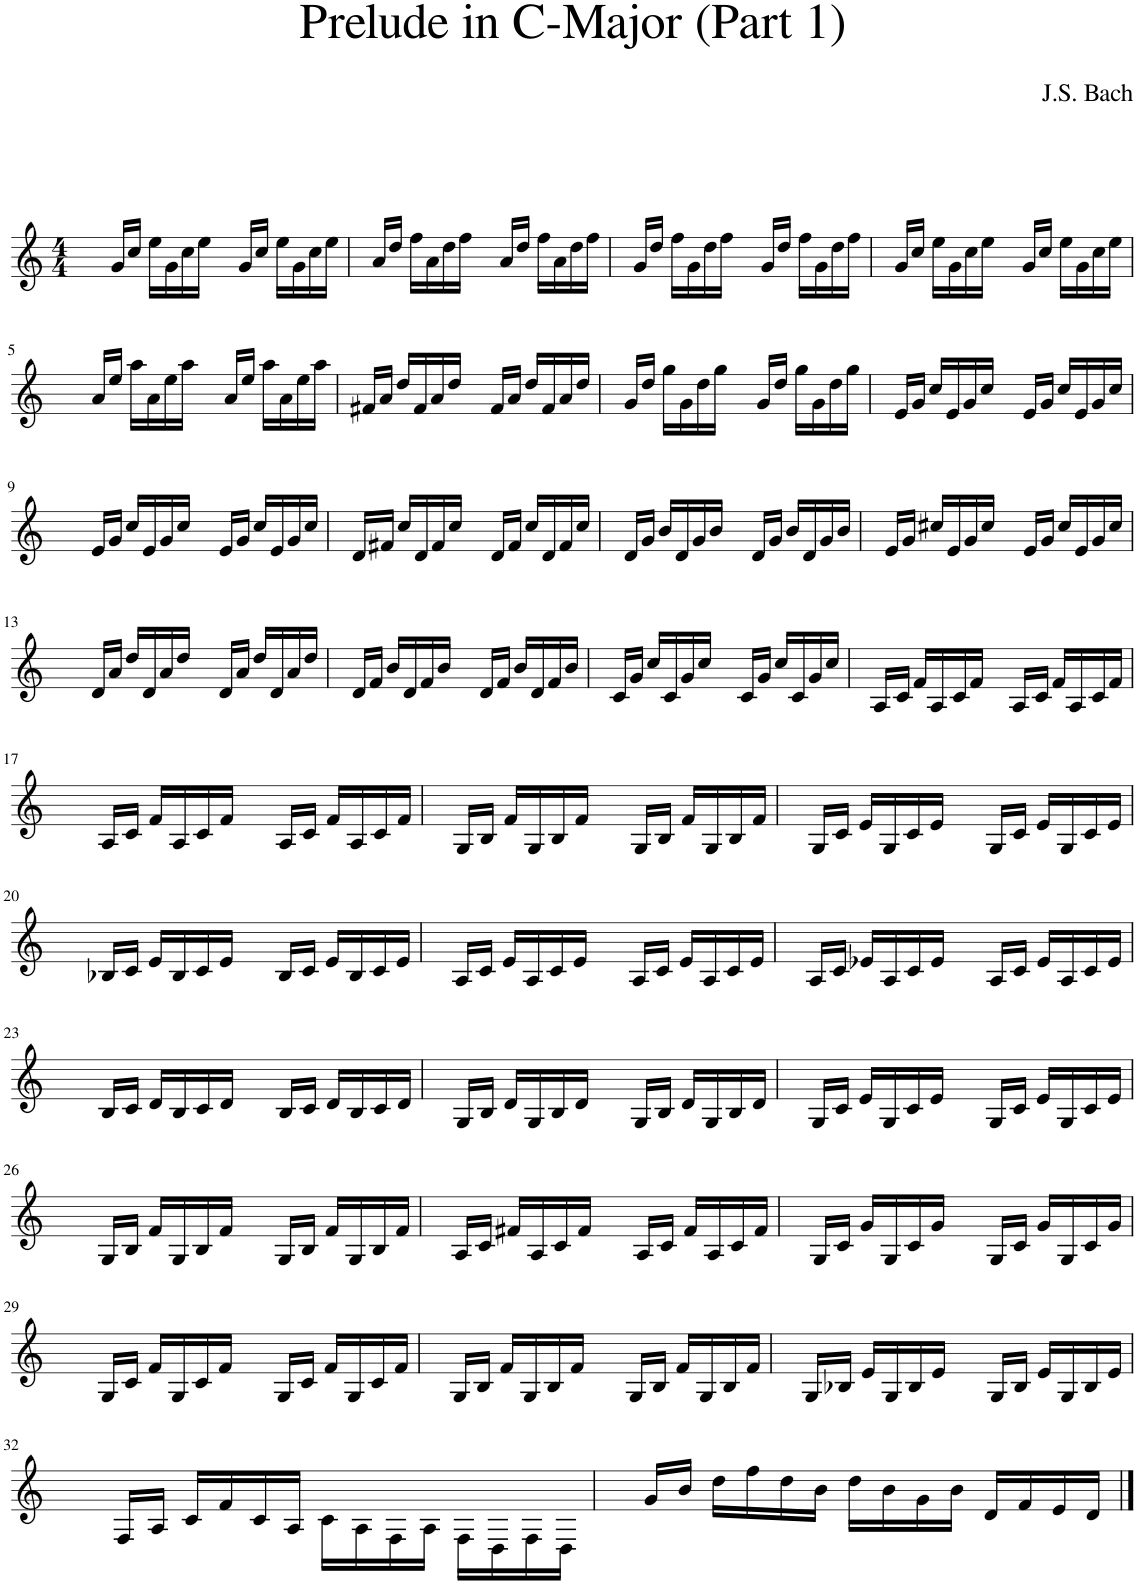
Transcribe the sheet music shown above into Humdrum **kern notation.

**kern
*part1
*staff1
*I"Piano
*I'Pno
*clefG2
*k[]
*M4/4
=1
8ryy
16g/LL
16cc/JJ
16ee\LL
16g\
16cc\
16ee\JJ
8ryy
16g/LL
16cc/JJ
16ee\LL
16g\
16cc\
16ee\JJ
=2
8ryy
16a/LL
16dd/JJ
16ff\LL
16a\
16dd\
16ff\JJ
8ryy
16a/LL
16dd/JJ
16ff\LL
16a\
16dd\
16ff\JJ
=3
8ryy
16g/LL
16dd/JJ
16ff\LL
16g\
16dd\
16ff\JJ
8ryy
16g/LL
16dd/JJ
16ff\LL
16g\
16dd\
16ff\JJ
=4
8ryy
16g/LL
16cc/JJ
16ee\LL
16g\
16cc\
16ee\JJ
8ryy
16g/LL
16cc/JJ
16ee\LL
16g\
16cc\
16ee\JJ
!!LO:LB:g=z
=5
8ryy
16a/LL
16ee/JJ
16aa\LL
16a\
16ee\
16aa\JJ
8ryy
16a/LL
16ee/JJ
16aa\LL
16a\
16ee\
16aa\JJ
=6
8ryy
16f#X/LL
16a/JJ
16dd/LL
16f#/
16a/
16dd/JJ
8ryy
16f#/LL
16a/JJ
16dd/LL
16f#/
16a/
16dd/JJ
=7
8ryy
16g/LL
16dd/JJ
16gg\LL
16g\
16dd\
16gg\JJ
8ryy
16g/LL
16dd/JJ
16gg\LL
16g\
16dd\
16gg\JJ
=8
8ryy
16e/LL
16g/JJ
16cc/LL
16e/
16g/
16cc/JJ
8ryy
16e/LL
16g/JJ
16cc/LL
16e/
16g/
16cc/JJ
!!LO:LB:g=z
=9
8ryy
16e/LL
16g/JJ
16cc/LL
16e/
16g/
16cc/JJ
8ryy
16e/LL
16g/JJ
16cc/LL
16e/
16g/
16cc/JJ
=10
8ryy
16d/LL
16f#X/JJ
16cc/LL
16d/
16f#/
16cc/JJ
8ryy
16d/LL
16f#/JJ
16cc/LL
16d/
16f#/
16cc/JJ
=11
8ryy
16d/LL
16g/JJ
16b/LL
16d/
16g/
16b/JJ
8ryy
16d/LL
16g/JJ
16b/LL
16d/
16g/
16b/JJ
=12
8ryy
16e/LL
16g/JJ
16cc#X/LL
16e/
16g/
16cc#/JJ
8ryy
16e/LL
16g/JJ
16cc#/LL
16e/
16g/
16cc#/JJ
!!LO:LB:g=z
=13
8ryy
16d/LL
16a/JJ
16dd/LL
16d/
16a/
16dd/JJ
8ryy
16d/LL
16a/JJ
16dd/LL
16d/
16a/
16dd/JJ
=14
8ryy
16d/LL
16f/JJ
16b/LL
16d/
16f/
16b/JJ
8ryy
16d/LL
16f/JJ
16b/LL
16d/
16f/
16b/JJ
=15
8ryy
16c/LL
16g/JJ
16cc/LL
16c/
16g/
16cc/JJ
8ryy
16c/LL
16g/JJ
16cc/LL
16c/
16g/
16cc/JJ
=16
8ryy
16A/LL
16c/JJ
16f/LL
16A/
16c/
16f/JJ
8ryy
16A/LL
16c/JJ
16f/LL
16A/
16c/
16f/JJ
!!LO:LB:g=z
=17
8ryy
16A/LL
16c/JJ
16f/LL
16A/
16c/
16f/JJ
8ryy
16A/LL
16c/JJ
16f/LL
16A/
16c/
16f/JJ
=18
8ryy
16G/LL
16B/JJ
16f/LL
16G/
16B/
16f/JJ
8ryy
16G/LL
16B/JJ
16f/LL
16G/
16B/
16f/JJ
=19
8ryy
16G/LL
16c/JJ
16e/LL
16G/
16c/
16e/JJ
8ryy
16G/LL
16c/JJ
16e/LL
16G/
16c/
16e/JJ
!!LO:LB:g=z
=20
8ryy
16B-X/LL
16c/JJ
16e/LL
16B-/
16c/
16e/JJ
8ryy
16B-/LL
16c/JJ
16e/LL
16B-/
16c/
16e/JJ
=21
8ryy
16A/LL
16c/JJ
16e/LL
16A/
16c/
16e/JJ
8ryy
16A/LL
16c/JJ
16e/LL
16A/
16c/
16e/JJ
=22
8ryy
16A/LL
16c/JJ
16e-X/LL
16A/
16c/
16e-/JJ
8ryy
16A/LL
16c/JJ
16e-/LL
16A/
16c/
16e-/JJ
!!LO:LB:g=z
=23
8ryy
16B/LL
16c/JJ
16d/LL
16B/
16c/
16d/JJ
8ryy
16B/LL
16c/JJ
16d/LL
16B/
16c/
16d/JJ
=24
8ryy
16G/LL
16B/JJ
16d/LL
16G/
16B/
16d/JJ
8ryy
16G/LL
16B/JJ
16d/LL
16G/
16B/
16d/JJ
=25
8ryy
16G/LL
16c/JJ
16e/LL
16G/
16c/
16e/JJ
8ryy
16G/LL
16c/JJ
16e/LL
16G/
16c/
16e/JJ
!!LO:LB:g=z
=26
8ryy
16G/LL
16B/JJ
16f/LL
16G/
16B/
16f/JJ
8ryy
16G/LL
16B/JJ
16f/LL
16G/
16B/
16f/JJ
=27
8ryy
16A/LL
16c/JJ
16f#X/LL
16A/
16c/
16f#/JJ
8ryy
16A/LL
16c/JJ
16f#/LL
16A/
16c/
16f#/JJ
=28
8ryy
16G/LL
16c/JJ
16g/LL
16G/
16c/
16g/JJ
8ryy
16G/LL
16c/JJ
16g/LL
16G/
16c/
16g/JJ
!!LO:LB:g=z
=29
8ryy
16G/LL
16c/JJ
16f/LL
16G/
16c/
16f/JJ
8ryy
16G/LL
16c/JJ
16f/LL
16G/
16c/
16f/JJ
=30
8ryy
16G/LL
16B/JJ
16f/LL
16G/
16B/
16f/JJ
8ryy
16G/LL
16B/JJ
16f/LL
16G/
16B/
16f/JJ
=31
8ryy
16G/LL
16B-X/JJ
16e/LL
16G/
16B-/
16e/JJ
8ryy
16G/LL
16B-/JJ
16e/LL
16G/
16B-/
16e/JJ
!!LO:LB:g=z
=32
8ryy
16F/LL
16A/JJ
16c/LL
16f/
16c/
16A/JJ
16c\LL
16A\
16F\
16A\JJ
16F\LL
16D\
16F\
16D\JJ
=33
8ryy
16g/LL
16b/JJ
16dd\LL
16ff\
16dd\
16b\JJ
16dd\LL
16b\
16g\
16b\JJ
16d/LL
16f/
16e/
16d/JJ
==
*-
